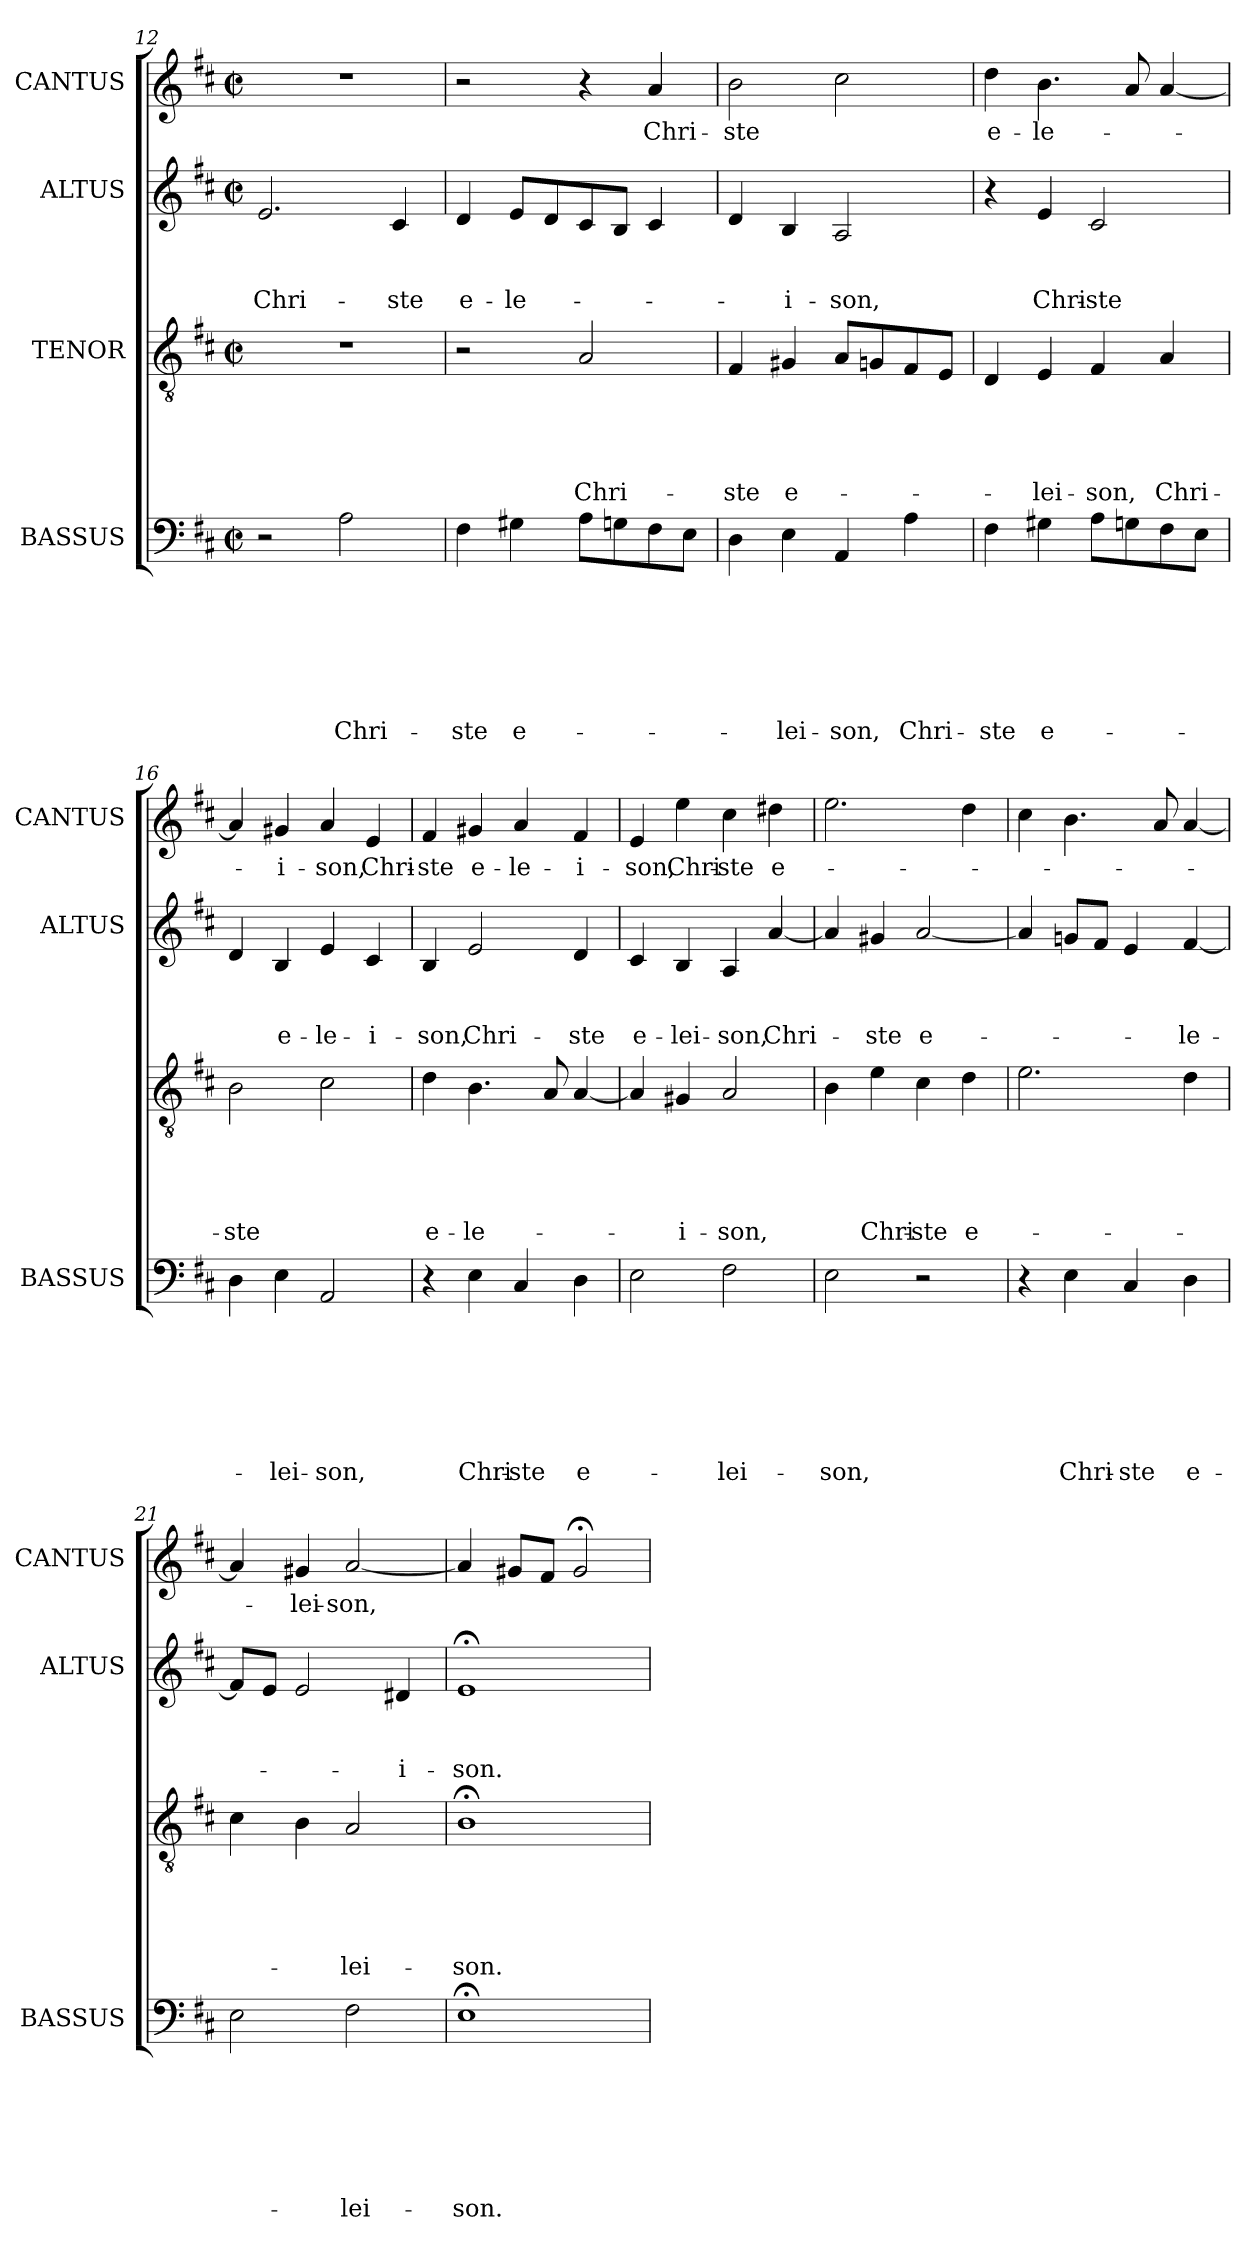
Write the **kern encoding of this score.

**kern	**text	**text	**text	**text	**text	**text	**text	**kern	**text	**text	**text	**text	**text	**kern	**text	**text	**text	**kern	**text
*part4	*part4	*part4	*part4	*part4	*part4	*part4	*part4	*part3	*part3	*part3	*part3	*part3	*part3	*part2	*part2	*part2	*part2	*part1	*part1
*staff4	*staff4	*staff4	*staff4	*staff4	*staff4	*staff4	*staff4	*staff3	*staff3	*staff3	*staff3	*staff3	*staff3	*staff2	*staff2	*staff2	*staff2	*staff1	*staff1
*I"BASSUS	*	*	*	*	*	*	*	*I"TENOR	*	*	*	*	*	*I"ALTUS	*	*	*	*I"CANTUS	*
*I'BASSUS	*	*	*	*	*	*	*	*	*	*	*	*	*	*I'ALTUS	*	*	*	*I'CANTUS	*
!!LO:PB:g=z
*clefF4	*	*	*	*	*	*	*	*clefGv2	*	*	*	*	*	*clefG2	*	*	*	*clefG2	*
*k[f#c#]	*	*	*	*	*	*	*	*k[f#c#]	*	*	*	*	*	*k[f#c#]	*	*	*	*k[f#c#]	*
*D:	*	*	*	*	*	*	*	*D:	*	*	*	*	*	*D:	*	*	*	*D:	*
*M2/2	*	*	*	*	*	*	*	*M2/2	*	*	*	*	*	*M2/2	*	*	*	*M2/2	*
*met(c|)	*	*	*	*	*	*	*	*met(c|)	*	*	*	*	*	*met(c|)	*	*	*	*met(c|)	*
=12	=12	=12	=12	=12	=12	=12	=12	=12	=12	=12	=12	=12	=12	=12	=12	=12	=12	=12	=12
!	!	!	!	!	!	!	!	!	!	!	!	!	!	!	!	!	!LO:LY:b	!	!
2r	.	.	.	.	.	.	.	1r	.	.	.	.	.	2.e/	.	.	Chri-	1r	.
!	!	!	!	!	!	!	!LO:LY:b	!	!	!	!	!	!	!	!	!	!	!	!
2A\	.	.	.	.	.	.	Chri-	.	.	.	.	.	.	.	.	.	.	.	.
!	!	!	!	!	!	!	!	!	!	!	!	!	!	!	!	!	!LO:LY:b	!	!
.	.	.	.	.	.	.	.	.	.	.	.	.	.	4c#/	.	.	-ste	.	.
=13	=13	=13	=13	=13	=13	=13	=13	=13	=13	=13	=13	=13	=13	=13	=13	=13	=13	=13	=13
!	!	!	!	!	!	!	!LO:LY:b	!	!	!	!	!	!	!	!	!	!LO:LY:b	!	!
4F#\	.	.	.	.	.	.	-ste	2r	.	.	.	.	.	4d/	.	.	e-	2r	.
!	!	!	!	!	!	!	!LO:LY:b	!	!	!	!	!	!	!	!	!	!LO:LY:b	!	!
4G#X\	.	.	.	.	.	.	e-	.	.	.	.	.	.	8e/L	.	.	-le-	.	.
.	.	.	.	.	.	.	.	.	.	.	.	.	.	8d/	.	.	.	.	.
!	!	!	!	!	!	!	!	!	!	!	!	!	!LO:LY:b	!	!	!	!	!	!
8A\L	.	.	.	.	.	.	.	2A/	.	.	.	.	Chri-	8c#/	.	.	.	4r	.
8Gn\	.	.	.	.	.	.	.	.	.	.	.	.	.	8B/J	.	.	.	.	.
!	!	!	!	!	!	!	!	!	!	!	!	!	!	!	!	!	!	!	!LO:LY:b
8F#\	.	.	.	.	.	.	.	.	.	.	.	.	.	4c#/	.	.	.	4a/	Chri-
8E\J	.	.	.	.	.	.	.	.	.	.	.	.	.	.	.	.	.	.	.
=14	=14	=14	=14	=14	=14	=14	=14	=14	=14	=14	=14	=14	=14	=14	=14	=14	=14	=14	=14
!	!	!	!	!	!	!	!	!	!	!	!	!	!LO:LY:b	!	!	!	!	!	!LO:LY:b
4D\	.	.	.	.	.	.	.	4F#/	.	.	.	.	-ste	4d/	.	.	.	2b\	-ste
!	!	!	!	!	!	!	!LO:LY:b	!	!	!	!	!	!LO:LY:b	!	!	!	!LO:LY:b	!	!
4E\	.	.	.	.	.	.	-lei-	4G#X/	.	.	.	.	e-	4B/	.	.	-i-	.	.
!	!	!	!	!	!	!	!LO:LY:b	!	!	!	!	!	!	!	!	!	!LO:LY:b	!	!
4AA/	.	.	.	.	.	.	-son,	8A/L	.	.	.	.	.	2A/	.	.	-son,	2cc#\	.
.	.	.	.	.	.	.	.	8Gn/	.	.	.	.	.	.	.	.	.	.	.
!	!	!	!	!	!	!	!LO:LY:b	!	!	!	!	!	!	!	!	!	!	!	!
4A\	.	.	.	.	.	.	Chri-	8F#/	.	.	.	.	.	.	.	.	.	.	.
.	.	.	.	.	.	.	.	8E/J	.	.	.	.	.	.	.	.	.	.	.
=15	=15	=15	=15	=15	=15	=15	=15	=15	=15	=15	=15	=15	=15	=15	=15	=15	=15	=15	=15
!	!	!	!	!	!	!	!LO:LY:b	!	!	!	!	!	!	!	!	!	!	!	!LO:LY:b
4F#\	.	.	.	.	.	.	-ste	4D/	.	.	.	.	.	4r	.	.	.	4dd\	e-
!	!	!	!	!	!	!	!LO:LY:b:rj	!	!	!	!	!	!LO:LY:b	!	!	!	!LO:LY:b	!	!LO:LY:b
4G#X\	.	.	.	.	.	.	e-	4E/	.	.	.	.	-lei-	4e/	.	.	Chri-	4.b\	-le-
!	!	!	!	!	!	!	!	!	!	!	!	!	!LO:LY:b	!	!	!	!LO:LY:b	!	!
8A\L	.	.	.	.	.	.	.	4F#/	.	.	.	.	-son,	2c#/	.	.	-ste	.	.
8Gn\	.	.	.	.	.	.	.	.	.	.	.	.	.	.	.	.	.	8a/	.
!	!	!	!	!	!	!	!	!	!	!	!	!	!LO:LY:b	!	!	!	!	!	!
8F#\	.	.	.	.	.	.	.	4A/	.	.	.	.	Chri-	.	.	.	.	[<4a/	.
8E\J	.	.	.	.	.	.	.	.	.	.	.	.	.	.	.	.	.	.	.
=16	=16	=16	=16	=16	=16	=16	=16	=16	=16	=16	=16	=16	=16	=16	=16	=16	=16	=16	=16
!	!	!	!	!	!	!	!	!	!	!	!	!	!LO:LY:b	!	!	!	!	!	!
4D\	.	.	.	.	.	.	.	2B\	.	.	.	.	-ste	4d/	.	.	.	4a/]	.
!	!	!	!	!	!	!	!LO:LY:b	!	!	!	!	!	!	!	!	!	!LO:LY:b:rj	!	!LO:LY:b
4E\	.	.	.	.	.	.	-lei-	.	.	.	.	.	.	4B/	.	.	e-	4g#X/	-i-
!	!	!	!	!	!	!	!LO:LY:b	!	!	!	!	!	!	!	!	!	!LO:LY:b	!	!LO:LY:b
2AA/	.	.	.	.	.	.	-son,	2c#\	.	.	.	.	.	4e/	.	.	-le-	4a/	-son,
!	!	!	!	!	!	!	!	!	!	!	!	!	!	!	!	!	!LO:LY:b	!	!LO:LY:b
.	.	.	.	.	.	.	.	.	.	.	.	.	.	4c#/	.	.	-i-	4e/	Chri-
!!LO:LB:g=z
=17	=17	=17	=17	=17	=17	=17	=17	=17	=17	=17	=17	=17	=17	=17	=17	=17	=17	=17	=17
!	!	!	!	!	!	!	!	!	!	!	!	!	!LO:LY:b	!	!	!	!LO:LY:b	!	!LO:LY:b
4r	.	.	.	.	.	.	.	4d\	.	.	.	.	e-	4B/	.	.	-son,	4f#/	-ste
!	!	!	!	!	!	!	!LO:LY:b	!	!	!	!	!	!LO:LY:b	!	!	!	!LO:LY:b	!	!LO:LY:b
4E\	.	.	.	.	.	.	Chri-	4.B\	.	.	.	.	-le-	2e/	.	.	Chri-	4g#X/	e-
!	!	!	!	!	!	!	!LO:LY:b	!	!	!	!	!	!	!	!	!	!	!	!LO:LY:b
4C#/	.	.	.	.	.	.	-ste	.	.	.	.	.	.	.	.	.	.	4a/	-le-
.	.	.	.	.	.	.	.	8A/	.	.	.	.	.	.	.	.	.	.	.
!	!	!	!	!	!	!	!LO:LY:b	!	!	!	!	!	!	!	!	!	!LO:LY:b	!	!LO:LY:b
4D\	.	.	.	.	.	.	e-	[<4A/	.	.	.	.	.	4d/	.	.	-ste	4f#/	-i-
=18	=18	=18	=18	=18	=18	=18	=18	=18	=18	=18	=18	=18	=18	=18	=18	=18	=18	=18	=18
!	!	!	!	!	!	!	!	!	!	!	!	!	!	!	!	!	!LO:LY:b	!	!LO:LY:b
2E\	.	.	.	.	.	.	.	4A/]	.	.	.	.	.	4c#/	.	.	e-	4e/	-son,
!	!	!	!	!	!	!	!	!	!	!	!	!	!LO:LY:b	!	!	!	!LO:LY:b	!	!LO:LY:b
.	.	.	.	.	.	.	.	4G#X/	.	.	.	.	-i-	4B/	.	.	-lei-	4ee\	Chri-
!	!	!	!	!	!	!	!LO:LY:b	!	!	!	!	!	!LO:LY:b	!	!	!	!LO:LY:b	!	!LO:LY:b
2F#\	.	.	.	.	.	.	-lei-	2A/	.	.	.	.	-son,	4A/	.	.	-son,	4cc#\	-ste
!	!	!	!	!	!	!	!	!	!	!	!	!	!	!	!	!	!LO:LY:b	!	!LO:LY:b
.	.	.	.	.	.	.	.	.	.	.	.	.	.	[<4a/	.	.	Chri-	4dd#X\	e-
=19	=19	=19	=19	=19	=19	=19	=19	=19	=19	=19	=19	=19	=19	=19	=19	=19	=19	=19	=19
!	!	!	!	!	!	!	!LO:LY:b	!	!	!	!	!	!	!	!	!	!	!	!
2E\	.	.	.	.	.	.	-son,	4B\	.	.	.	.	.	4a/]	.	.	.	2.ee\	.
!	!	!	!	!	!	!	!	!	!	!	!	!	!LO:LY:b	!	!	!	!LO:LY:b	!	!
.	.	.	.	.	.	.	.	4e\	.	.	.	.	Chri-	4g#X/	.	.	-ste	.	.
!	!	!	!	!	!	!	!	!	!	!	!	!	!LO:LY:b	!	!	!	!LO:LY:b:rj	!	!
2r	.	.	.	.	.	.	.	4c#\	.	.	.	.	-ste	[<2a/	.	.	e-	.	.
!	!	!	!	!	!	!	!	!	!	!	!	!	!LO:LY:b	!	!	!	!	!	!
.	.	.	.	.	.	.	.	4d\	.	.	.	.	e-	.	.	.	.	4dd\	.
=20	=20	=20	=20	=20	=20	=20	=20	=20	=20	=20	=20	=20	=20	=20	=20	=20	=20	=20	=20
4r	.	.	.	.	.	.	.	2.e\	.	.	.	.	.	4a/]	.	.	.	4cc#\	.
!	!	!	!	!	!	!	!LO:LY:b	!	!	!	!	!	!	!	!	!	!	!	!
4E\	.	.	.	.	.	.	Chri-	.	.	.	.	.	.	8gn/L	.	.	.	4.b\	.
.	.	.	.	.	.	.	.	.	.	.	.	.	.	8f#/J	.	.	.	.	.
!	!	!	!	!	!	!	!LO:LY:b	!	!	!	!	!	!	!	!	!	!	!	!
4C#/	.	.	.	.	.	.	-ste	.	.	.	.	.	.	4e/	.	.	.	.	.
.	.	.	.	.	.	.	.	.	.	.	.	.	.	.	.	.	.	8a/	.
!	!	!	!	!	!	!	!LO:LY:b:rj	!	!	!	!	!	!	!	!	!	!LO:LY:b	!	!
4D\	.	.	.	.	.	.	e-	4d\	.	.	.	.	.	[<4f#/	.	.	-le-	[<4a/	.
=21	=21	=21	=21	=21	=21	=21	=21	=21	=21	=21	=21	=21	=21	=21	=21	=21	=21	=21	=21
2E\	.	.	.	.	.	.	.	4c#\	.	.	.	.	.	8f#/L]	.	.	.	4a/]	.
.	.	.	.	.	.	.	.	.	.	.	.	.	.	8e/J	.	.	.	.	.
!	!	!	!	!	!	!	!	!	!	!	!	!	!	!	!	!	!	!	!LO:LY:b
.	.	.	.	.	.	.	.	4B\	.	.	.	.	.	2e/	.	.	.	4g#X/	-lei-
!	!	!	!	!	!	!	!LO:LY:b	!	!	!	!	!	!LO:LY:b	!	!	!	!	!	!LO:LY:b
2F#\	.	.	.	.	.	.	-lei-	2A/	.	.	.	.	-lei-	.	.	.	.	[<2a/	-son,
!	!	!	!	!	!	!	!	!	!	!	!	!	!	!	!	!	!LO:LY:b	!	!
.	.	.	.	.	.	.	.	.	.	.	.	.	.	4d#X/	.	.	-i-	.	.
=22	=22	=22	=22	=22	=22	=22	=22	=22	=22	=22	=22	=22	=22	=22	=22	=22	=22	=22	=22
!	!	!	!	!	!	!	!LO:LY:b	!	!	!	!	!	!LO:LY:b	!	!	!	!LO:LY:b	!	!
1E;<	.	.	.	.	.	.	-son.	1B;<	.	.	.	.	-son.	1e;	.	.	-son.	4a/]	.
.	.	.	.	.	.	.	.	.	.	.	.	.	.	.	.	.	.	8g#X/L	.
.	.	.	.	.	.	.	.	.	.	.	.	.	.	.	.	.	.	8f#/J	.
.	.	.	.	.	.	.	.	.	.	.	.	.	.	.	.	.	.	2g#;/	.
=	=	=	=	=	=	=	=	=	=	=	=	=	=	=	=	=	=	=	=
*-	*-	*-	*-	*-	*-	*-	*-	*-	*-	*-	*-	*-	*-	*-	*-	*-	*-	*-	*-
